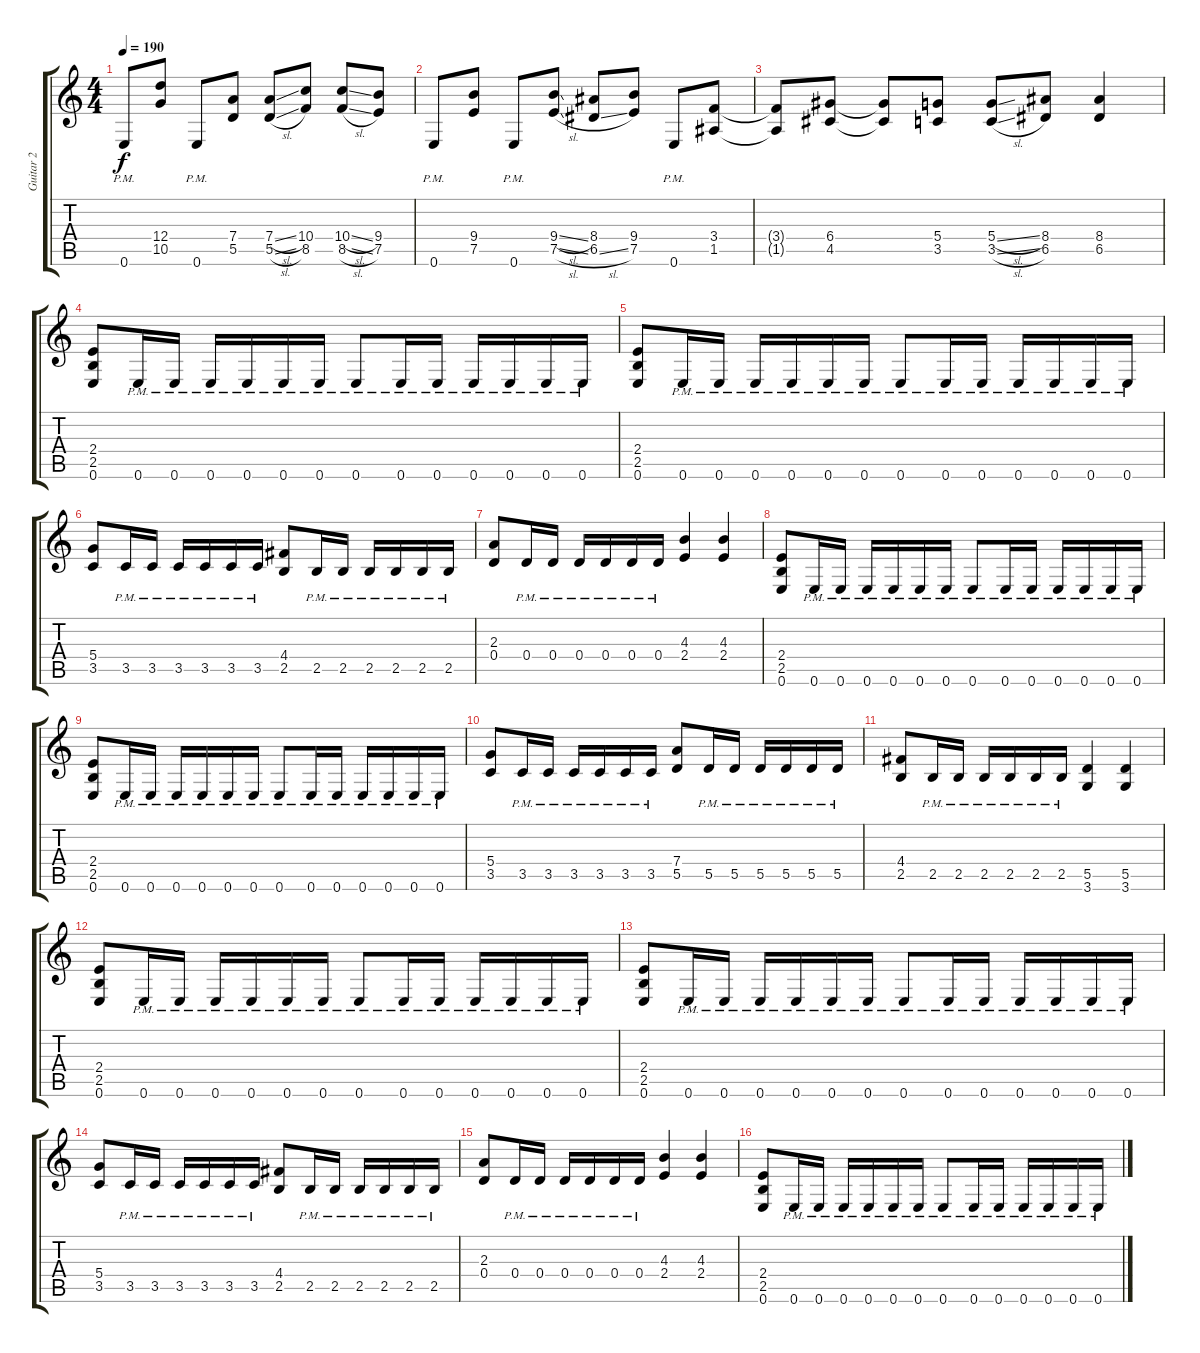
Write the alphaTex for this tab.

\track ("Guitar 2" "Guitar 2") {instrument distortionguitar}
\staff {score tabs}
\tuning (E4 B3 G3 D3 A2 E2) {hide}
\ts (4 4)
\tempo 190
\clef g2
\ks c
0.6{pm}.8{dy f} (12.4 10.5).8 0.6{pm}.8 (7.4 5.5).8 (7.4{sl} 5.5{sl}).8 (10.4 8.5).8 (10.4{sl} 8.5{sl}).8 (9.4 7.5).8 |
0.6{pm}.8 (9.4 7.5).8 0.6{pm}.8 (9.4{sl} 7.5{sl}).8 (8.4 6.5{sl}).8 (9.4 7.5).8 0.6{pm}.8 (3.4 1.5).8 |
(3.4{t} 1.5{t}).8 (6.4 4.5).8 (6.4{t} 4.5{t}).8 (5.4 3.5).8 (5.4{sl} 3.5{sl}).8 (8.4 6.5).8 (8.4 6.5).4 |
(2.4 2.5 0.6).8 0.6{pm}.16 0.6{pm}.16 0.6{pm}.16 0.6{pm}.16 0.6{pm}.16 0.6{pm}.16 0.6{pm}.8 0.6{pm}.16 0.6{pm}.16 0.6{pm}.16 0.6{pm}.16 0.6{pm}.16 0.6{pm}.16 |
(2.4 2.5 0.6).8 0.6{pm}.16 0.6{pm}.16 0.6{pm}.16 0.6{pm}.16 0.6{pm}.16 0.6{pm}.16 0.6{pm}.8 0.6{pm}.16 0.6{pm}.16 0.6{pm}.16 0.6{pm}.16 0.6{pm}.16 0.6{pm}.16 |
(5.4 3.5).8 3.5{pm}.16 3.5{pm}.16 3.5{pm}.16 3.5{pm}.16 3.5{pm}.16 3.5{pm}.16 (4.4 2.5).8 2.5{pm}.16 2.5{pm}.16 2.5{pm}.16 2.5{pm}.16 2.5{pm}.16 2.5{pm}.16 |
(2.3 0.4).8 0.4{pm}.16 0.4{pm}.16 0.4{pm}.16 0.4{pm}.16 0.4{pm}.16 0.4{pm}.16 (4.3 2.4).4 (4.3 2.4).4 |
(2.4 2.5 0.6).8 0.6{pm}.16 0.6{pm}.16 0.6{pm}.16 0.6{pm}.16 0.6{pm}.16 0.6{pm}.16 0.6{pm}.8 0.6{pm}.16 0.6{pm}.16 0.6{pm}.16 0.6{pm}.16 0.6{pm}.16 0.6{pm}.16 |
(2.4 2.5 0.6).8 0.6{pm}.16 0.6{pm}.16 0.6{pm}.16 0.6{pm}.16 0.6{pm}.16 0.6{pm}.16 0.6{pm}.8 0.6{pm}.16 0.6{pm}.16 0.6{pm}.16 0.6{pm}.16 0.6{pm}.16 0.6{pm}.16 |
(5.4 3.5).8 3.5{pm}.16 3.5{pm}.16 3.5{pm}.16 3.5{pm}.16 3.5{pm}.16 3.5{pm}.16 (7.4 5.5).8 5.5{pm}.16 5.5{pm}.16 5.5{pm}.16 5.5{pm}.16 5.5{pm}.16 5.5{pm}.16 |
(4.4 2.5).8 2.5{pm}.16 2.5{pm}.16 2.5{pm}.16 2.5{pm}.16 2.5{pm}.16 2.5{pm}.16 (5.5 3.6).4 (5.5 3.6).4 |
(2.4 2.5 0.6).8 0.6{pm}.16 0.6{pm}.16 0.6{pm}.16 0.6{pm}.16 0.6{pm}.16 0.6{pm}.16 0.6{pm}.8 0.6{pm}.16 0.6{pm}.16 0.6{pm}.16 0.6{pm}.16 0.6{pm}.16 0.6{pm}.16 |
(2.4 2.5 0.6).8 0.6{pm}.16 0.6{pm}.16 0.6{pm}.16 0.6{pm}.16 0.6{pm}.16 0.6{pm}.16 0.6{pm}.8 0.6{pm}.16 0.6{pm}.16 0.6{pm}.16 0.6{pm}.16 0.6{pm}.16 0.6{pm}.16 |
(5.4 3.5).8 3.5{pm}.16 3.5{pm}.16 3.5{pm}.16 3.5{pm}.16 3.5{pm}.16 3.5{pm}.16 (4.4 2.5).8 2.5{pm}.16 2.5{pm}.16 2.5{pm}.16 2.5{pm}.16 2.5{pm}.16 2.5{pm}.16 |
(2.3 0.4).8 0.4{pm}.16 0.4{pm}.16 0.4{pm}.16 0.4{pm}.16 0.4{pm}.16 0.4{pm}.16 (4.3 2.4).4 (4.3 2.4).4 |
(2.4 2.5 0.6).8 0.6{pm}.16 0.6{pm}.16 0.6{pm}.16 0.6{pm}.16 0.6{pm}.16 0.6{pm}.16 0.6{pm}.8 0.6{pm}.16 0.6{pm}.16 0.6{pm}.16 0.6{pm}.16 0.6{pm}.16 0.6{pm}.16
